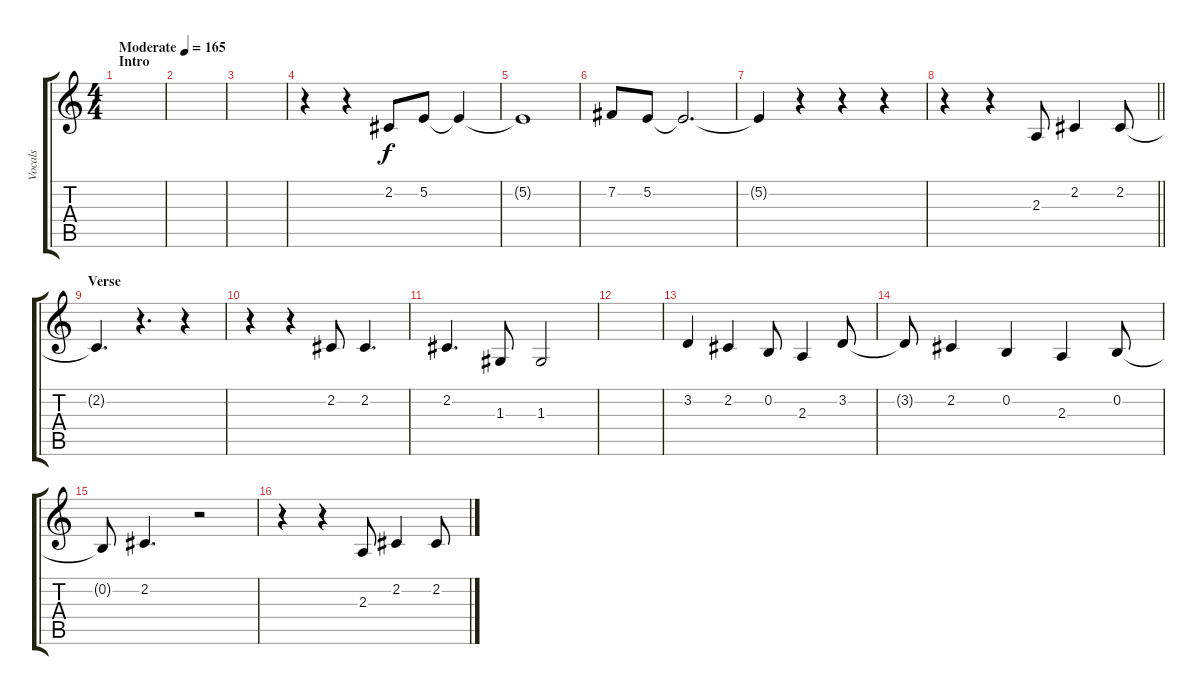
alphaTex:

\track ("Vocals" "Vocals") {instrument altosax}
\staff {score tabs}
\tuning (E4 B3 G3 D3 A2 E2) {hide}
\ts (4 4)
\section ("" "Intro")
\tempo (165 "Moderate")
\clef g2
\ks c
|
|
|
r.4 r.4 2.2.8 5.2.8 5.2{t}.4 |
5.2{t}.1 |
7.2.8 5.2.8 5.2{t}.2{d} |
5.2{t}.4 r.4 r.4 r.4 |
\barLineRight lightlight
r.4 r.4 2.3.8 2.2.4 2.2.8 |
\section ("" "Verse")
2.2{t}.4{d} r.4{d} r.4 |
r.4 r.4 2.2.8 2.2.4{d} |
2.2.4{d} 1.3.8 1.3.2 |
|
3.2.4 2.2.4 0.2.8 2.3.4 3.2.8 |
3.2{t}.8 2.2.4 0.2.4 2.3.4 0.2.8 |
0.2{t}.8 2.2.4{d} r.2 |
r.4 r.4 2.3.8 2.2.4 2.2.8
